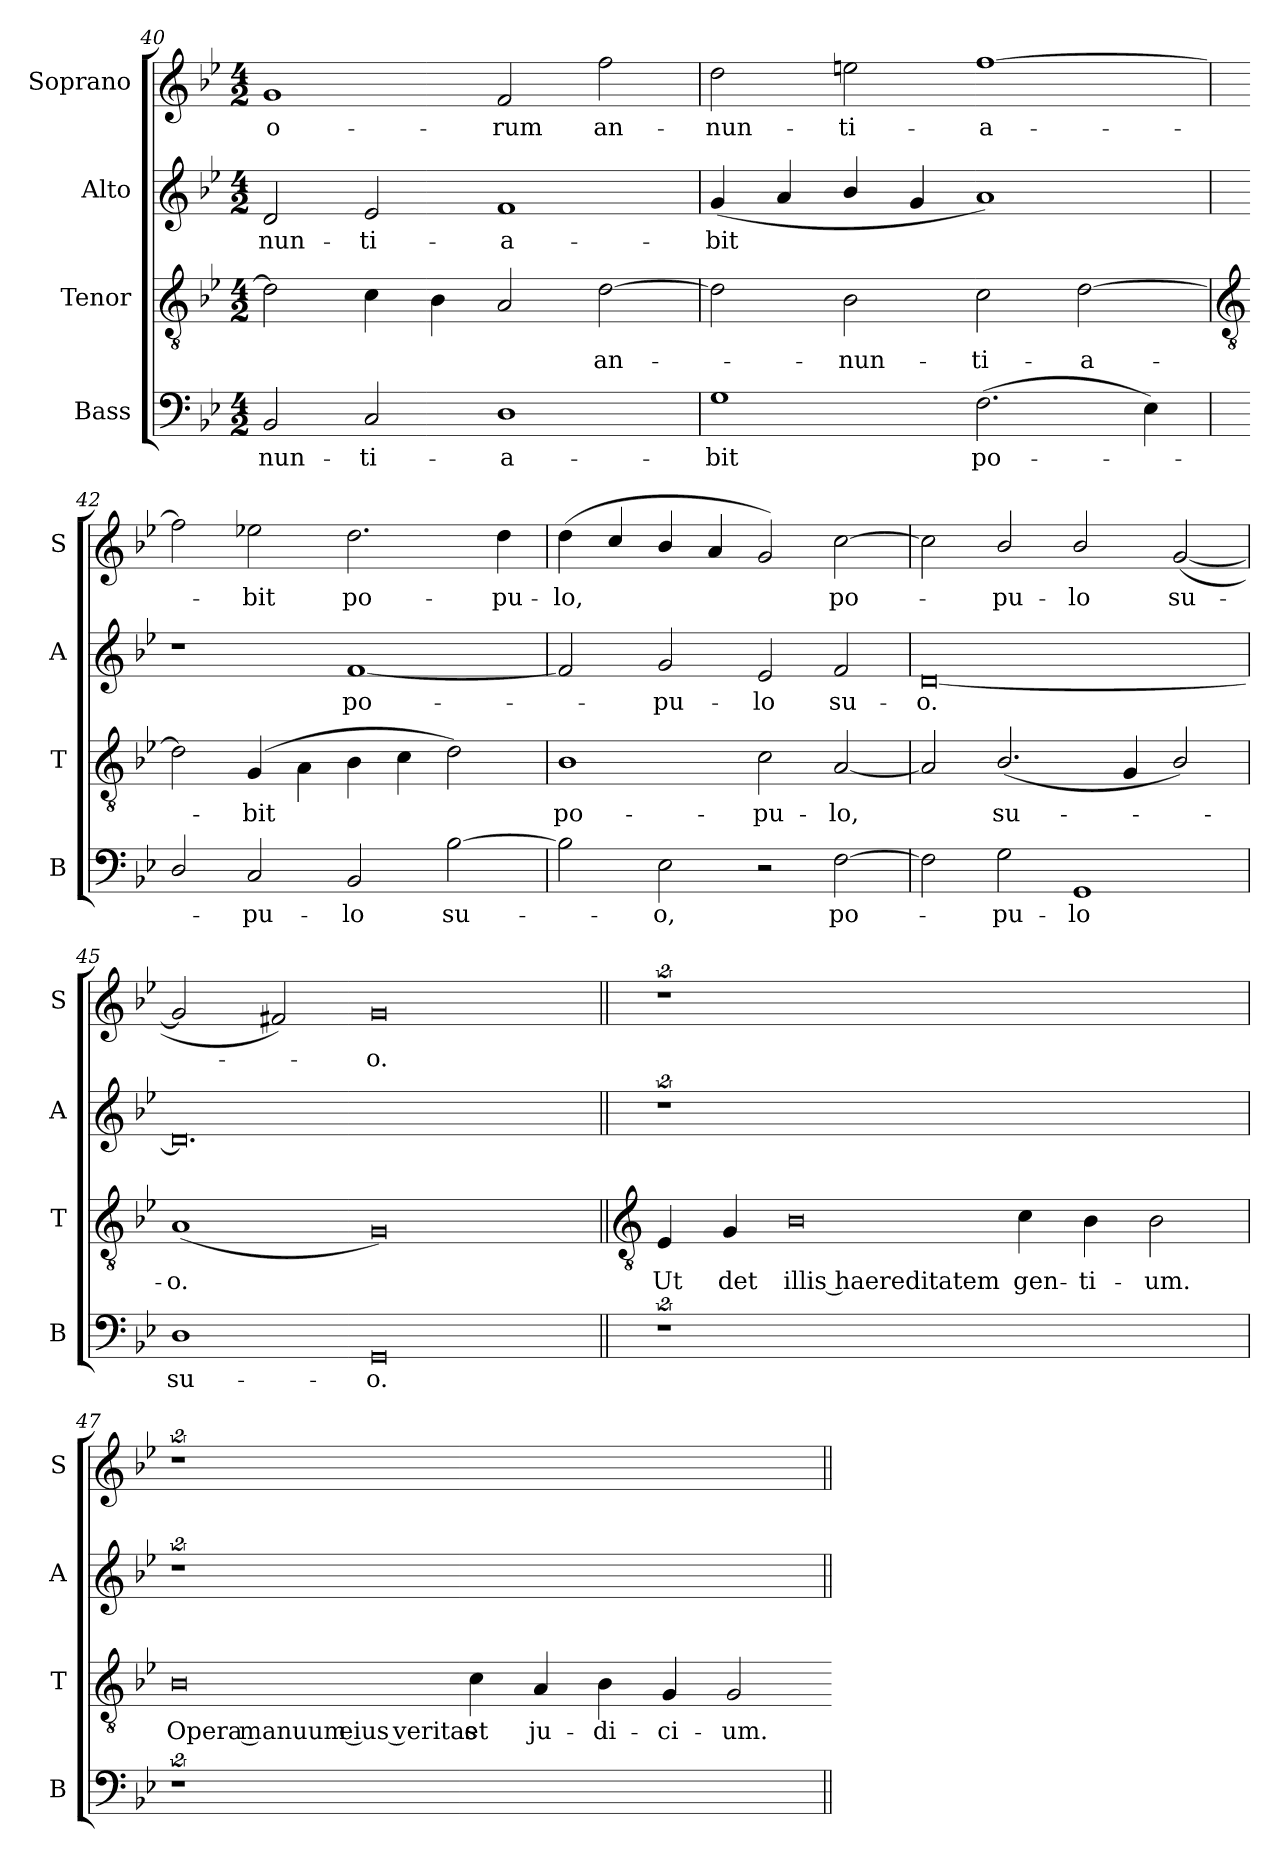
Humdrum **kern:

**kern	**text	**kern	**text	**kern	**text	**kern	**text
*part4	*part4	*part3	*part3	*part2	*part2	*part1	*part1
*staff4	*staff4	*staff3	*staff3	*staff2	*staff2	*staff1	*staff1
*I"Bass	*	*I"Tenor	*	*I"Alto	*	*I"Soprano	*
*I'B	*	*I'T	*	*I'A	*	*I'S	*
*clefF4	*	*clefGv2	*	*clefG2	*	*clefG2	*
*k[b-e-]	*	*k[b-e-]	*	*k[b-e-]	*	*k[b-e-]	*
*B-:	*	*B-:	*	*B-:	*	*B-:	*
*M4/2	*	*M4/2	*	*M4/2	*	*M4/2	*
=40	=40	=40	=40	=40	=40	=40	=40
!	!LO:LY:b	!	!	!	!LO:LY:b	!	!LO:LY:b
2BB-	-nun-	2d]	.	2d	-nun-	1g	-o-
!	!LO:LY:b	!	!	!	!LO:LY:b	!	!
2C	-ti-	4c	.	2e-	-ti-	.	.
.	.	4B-	.	.	.	.	.
!	!LO:LY:b	!	!	!	!LO:LY:b	!	!LO:LY:b
1D	-a-	2A	.	1f	-a-	2f	-rum
!	!	!	!LO:LY:b	!	!	!	!LO:LY:b
.	.	[2d	an-	.	.	2ff	an-
=41	=41	=41	=41	=41	=41	=41	=41
!	!LO:LY:b	!	!	!	!LO:LY:b	!	!LO:LY:b
1G	-bit	2d]	.	(<4g	-bit	2dd	-nun-
.	.	.	.	4a/	.	.	.
!	!	!	!LO:LY:b	!	!	!	!LO:LY:b
.	.	2B-	nun-	4b-/	.	2een	-ti-
.	.	.	.	4g	.	.	.
!	!LO:LY:b	!	!LO:LY:b	!	!	!	!LO:LY:b
(>2.F	po-	2c	-ti-	1a)	.	[1ff	-a-
!	!	!	!LO:LY:b	!	!	!	!
.	.	[2d	-a-	.	.	.	.
4E-)	.	.	.	.	.	.	.
!!LO:LB:g=z
=42	=42	=42	=42	=42	=42	=42	=42
*	*	*clefGv2	*	*	*	*	*
2D/	.	2d]	.	1r	.	2ff]	.
!	!LO:LY:b	!	!LO:LY:b	!	!	!	!LO:LY:b
2C/	pu-	(>4G	bit	.	.	2ee-X	bit
.	.	4A\	.	.	.	.	.
!	!LO:LY:b	!	!	!	!LO:LY:b	!	!LO:LY:b
2BB-	-lo	4B-	.	[1f	po-	2.dd	po-
.	.	4c	.	.	.	.	.
!	!LO:LY:b	!	!	!	!	!	!
[2B-	su-	2d)	.	.	.	.	.
!	!	!	!	!	!	!	!LO:LY:b
.	.	.	.	.	.	4dd	-pu-
=43	=43	=43	=43	=43	=43	=43	=43
!	!	!	!LO:LY:b	!	!	!	!LO:LY:b
2B-]	.	1B-	po-	2f]	.	(<4dd	-lo,
.	.	.	.	.	.	4cc/	.
!	!LO:LY:b	!	!	!	!LO:LY:b	!	!
2E-	o,	.	.	2g	pu-	4b-/	.
.	.	.	.	.	.	4a	.
!	!	!	!LO:LY:b	!	!LO:LY:b	!	!
2r	.	2c	-pu-	2e-	-lo	2g)	.
!	!LO:LY:b	!	!LO:LY:b	!	!LO:LY:b	!	!LO:LY:b
[2F	po-	[2A	-lo,	2f	su-	[2cc	po-
=44	=44	=44	=44	=44	=44	=44	=44
!	!	!	!	!	!LO:LY:b	!	!
2F]	.	2A]	.	[0d	-o.	2cc]	.
!	!LO:LY:b	!	!LO:LY:b	!	!	!	!LO:LY:b
2G	pu-	(<2.B-/	su-	.	.	2b-/	pu-
!	!LO:LY:b	!	!	!	!	!	!LO:LY:b
1GG	-lo	.	.	.	.	2b-/	-lo
.	.	4G/	.	.	.	.	.
!	!	!	!	!	!	!	!LO:LY:b
.	.	2B-/)	.	.	.	(<[2g	su-
=45	=45	=45	=45	=45	=45	=45	=45
!	!LO:LY:b	!	!LO:LY:b	!	!	!	!
1D	su-	(<1A	o.	0.d]	.	2g]	.
.	.	.	.	.	.	2f#X)	.
!	!LO:LY:b	!	!	!	!	!	!LO:LY:b
0GG	-o.	0G)	.	.	.	0g	o.
!!LO:LB:g=z
=46||	=46||	=46||	=46||	=46||	=46||	=46||	=46||
*	*	*clefGv2	*	*	*	*	*
!	!	!	!LO:LY:b	!	!	!	!
2%7r	.	4E-	Ut	2%7r	.	2%7r	.
!	!	!	!LO:LY:b	!	!	!	!
.	.	4G	det	.	.	.	.
!	!	!	!LO:LY:b	!	!	!	!
.	.	0B-	illis haereditatem	.	.	.	.
!	!	!	!LO:LY:b	!	!	!	!
.	.	4c	gen-	.	.	.	.
!	!	!	!LO:LY:b	!	!	!	!
.	.	4B-	-ti-	.	.	.	.
!	!	!	!LO:LY:b	!	!	!	!
.	.	2B-	-um.	.	.	.	.
=47	=47	=47	=47	=47	=47	=47	=47
!	!	!	!LO:LY:b	!	!	!	!
2%7r	.	0B-	Opera manuum eius veritas	2%7r	.	2%7r	.
!	!	!	!LO:LY:b	!	!	!	!
.	.	4c	et	.	.	.	.
!	!	!	!LO:LY:b	!	!	!	!
.	.	4A	ju-	.	.	.	.
!	!	!	!LO:LY:b	!	!	!	!
.	.	4B-	-di-	.	.	.	.
!	!	!	!LO:LY:b	!	!	!	!
.	.	4G	-ci-	.	.	.	.
!	!	!	!LO:LY:b	!	!	!	!
.	.	2G	-um.	.	.	.	.
=||	=||	=-	=||	=||	=||	=||	=||
*-	*-	*-	*-	*-	*-	*-	*-
